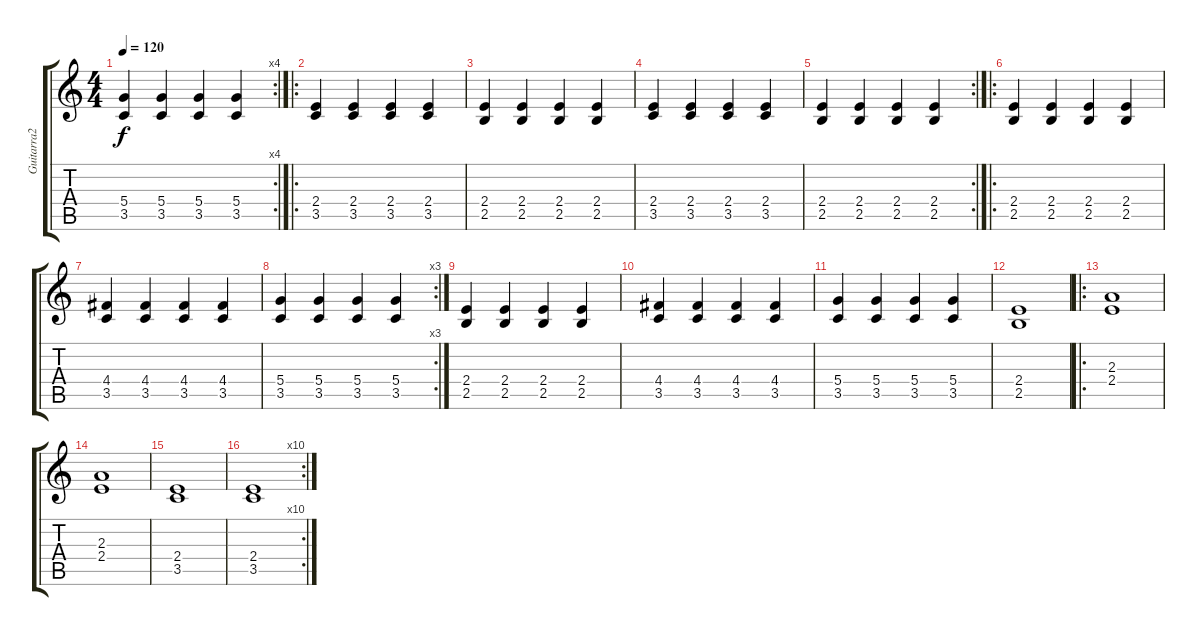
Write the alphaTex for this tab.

\track ("Guitarra2" "Guitarra2") {instrument distortionguitar}
\staff {score tabs}
\tuning (E4 B3 G3 D3 A2 E2) {hide}
\rc 4
\ts (4 4)
\tempo 120
\clef g2
\ks c
(5.4 3.5).4{dy f} (5.4 3.5).4 (5.4 3.5).4 (5.4 3.5).4 |
\ro
(2.4 3.5).4 (2.4 3.5).4 (2.4 3.5).4 (2.4 3.5).4 |
(2.4 2.5).4 (2.4 2.5).4 (2.4 2.5).4 (2.4 2.5).4 |
(2.4 3.5).4 (2.4 3.5).4 (2.4 3.5).4 (2.4 3.5).4 |
\rc 2
(2.4 2.5).4 (2.4 2.5).4 (2.4 2.5).4 (2.4 2.5).4 |
\ro
(2.4 2.5).4 (2.4 2.5).4 (2.4 2.5).4 (2.4 2.5).4 |
(4.4 3.5).4 (4.4 3.5).4 (4.4 3.5).4 (4.4 3.5).4 |
\rc 3
(5.4 3.5).4 (5.4 3.5).4 (5.4 3.5).4 (5.4 3.5).4 |
(2.4 2.5).4 (2.4 2.5).4 (2.4 2.5).4 (2.4 2.5).4 |
(4.4 3.5).4 (4.4 3.5).4 (4.4 3.5).4 (4.4 3.5).4 |
(5.4 3.5).4 (5.4 3.5).4 (5.4 3.5).4 (5.4 3.5).4 |
(2.4 2.5).1 |
\ro
(2.3 2.4).1 |
(2.3 2.4).1 |
(2.4 3.5).1 |
\rc 10
(2.4 3.5).1
